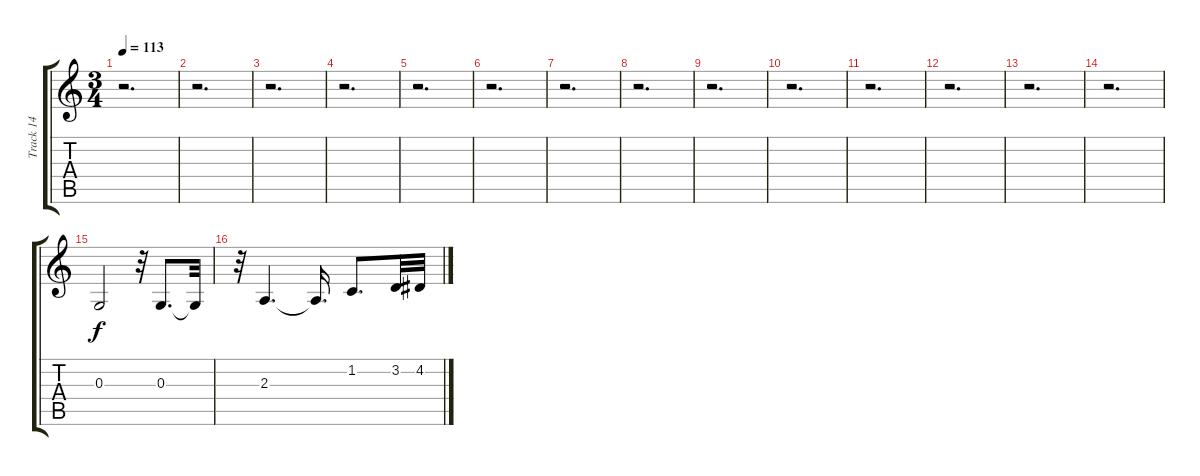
\track ("Track 14" "Track 14") {instrument synthbrass2}
\staff {score tabs}
\tuning (E4 B3 G3 D3 A2 E2) {hide}
\ts (3 4)
\tempo 113
\clef g2
\ks c
r.2{d dy f} |
r.2{d} |
r.2{d} |
r.2{d} |
r.2{d} |
r.2{d} |
r.2{d} |
r.2{d} |
r.2{d} |
r.2{d} |
r.2{d} |
r.2{d} |
r.2{d} |
r.2{d} |
0.3.2 r.32 0.3.8{d} 0.3{t}.32 |
r.32 2.3.4{d} 2.3{t}.16{d} 1.2.8{d} 3.2.32 4.2.32
